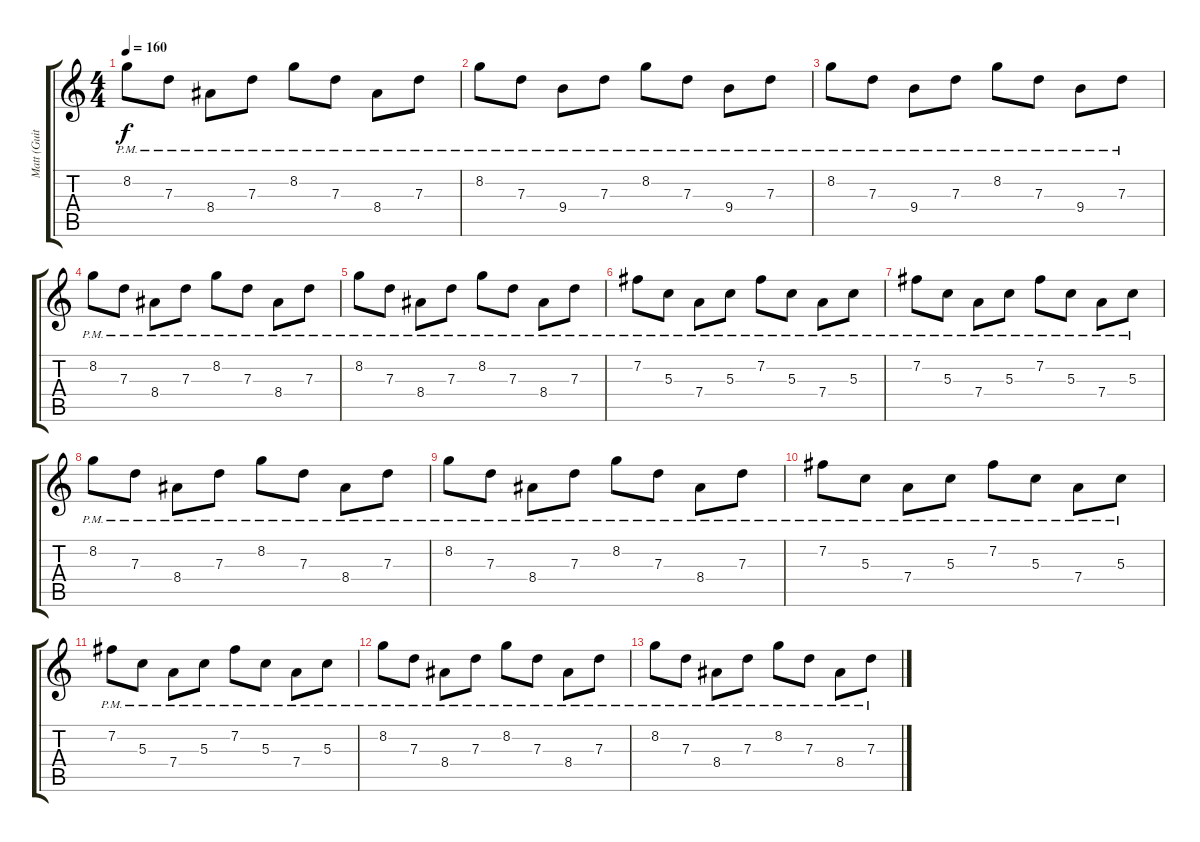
\track ("Matt (Guitar 2)" "Matt (Guit") {instrument distortionguitar}
\staff {score tabs}
\tuning (E4 B3 G3 D3 A2 D2) {hide}
\ts (4 4)
\tempo 160
\clef g2
\ks c
8.2{pm}.8{dy f} 7.3{pm}.8 8.4{pm}.8 7.3{pm}.8 8.2{pm}.8 7.3{pm}.8 8.4{pm}.8 7.3{pm}.8 |
8.2{pm}.8 7.3{pm}.8 9.4{pm}.8 7.3{pm}.8 8.2{pm}.8 7.3{pm}.8 9.4{pm}.8 7.3{pm}.8 |
8.2{pm}.8 7.3{pm}.8 9.4{pm}.8 7.3{pm}.8 8.2{pm}.8 7.3{pm}.8 9.4{pm}.8 7.3{pm}.8 |
8.2{pm}.8 7.3{pm}.8 8.4{pm}.8 7.3{pm}.8 8.2{pm}.8 7.3{pm}.8 8.4{pm}.8 7.3{pm}.8 |
8.2{pm}.8 7.3{pm}.8 8.4{pm}.8 7.3{pm}.8 8.2{pm}.8 7.3{pm}.8 8.4{pm}.8 7.3{pm}.8 |
7.2{pm}.8 5.3{pm}.8 7.4{pm}.8 5.3{pm}.8 7.2{pm}.8 5.3{pm}.8 7.4{pm}.8 5.3{pm}.8 |
7.2{pm}.8 5.3{pm}.8 7.4{pm}.8 5.3{pm}.8 7.2{pm}.8 5.3{pm}.8 7.4{pm}.8 5.3{pm}.8 |
8.2{pm}.8 7.3{pm}.8 8.4{pm}.8 7.3{pm}.8 8.2{pm}.8 7.3{pm}.8 8.4{pm}.8 7.3{pm}.8 |
8.2{pm}.8 7.3{pm}.8 8.4{pm}.8 7.3{pm}.8 8.2{pm}.8 7.3{pm}.8 8.4{pm}.8 7.3{pm}.8 |
7.2{pm}.8 5.3{pm}.8 7.4{pm}.8 5.3{pm}.8 7.2{pm}.8 5.3{pm}.8 7.4{pm}.8 5.3{pm}.8 |
7.2{pm}.8 5.3{pm}.8 7.4{pm}.8 5.3{pm}.8 7.2{pm}.8 5.3{pm}.8 7.4{pm}.8 5.3{pm}.8 |
8.2{pm}.8 7.3{pm}.8 8.4{pm}.8 7.3{pm}.8 8.2{pm}.8 7.3{pm}.8 8.4{pm}.8 7.3{pm}.8 |
8.2{pm}.8 7.3{pm}.8 8.4{pm}.8 7.3{pm}.8 8.2{pm}.8 7.3{pm}.8 8.4{pm}.8 7.3{pm}.8
